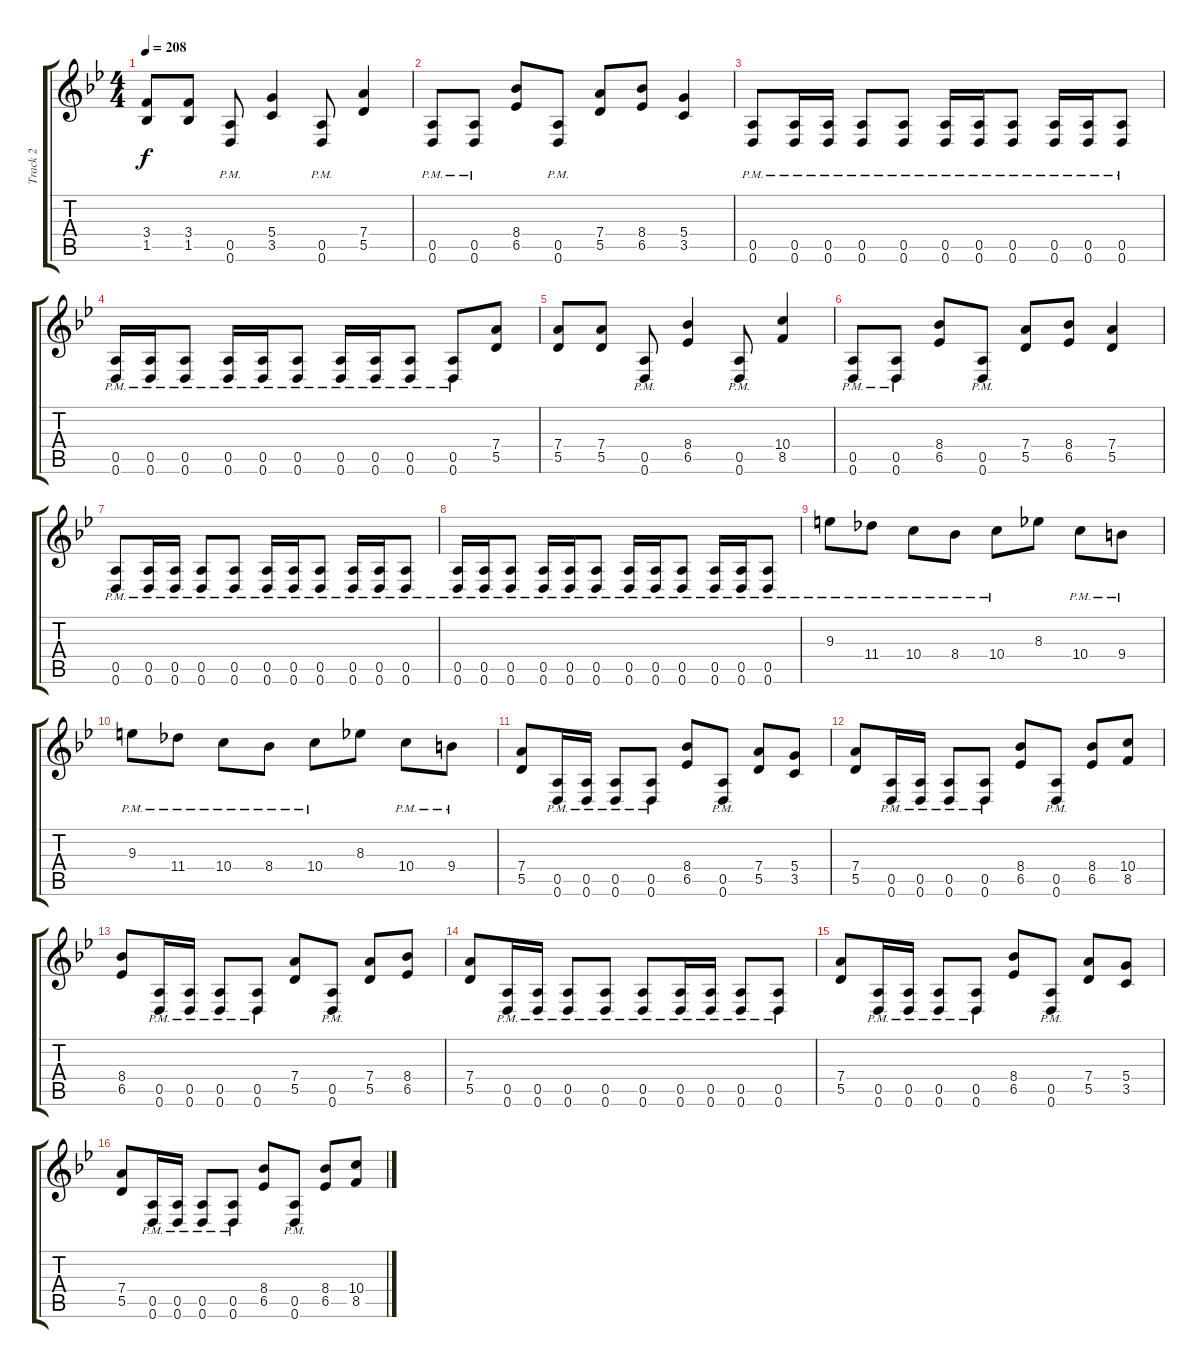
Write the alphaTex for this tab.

\track ("Track 2" "Track 2") {instrument distortionguitar}
\staff {score tabs}
\tuning (E4 B3 G3 D3 A2 D2) {hide}
\ts (4 4)
\tempo 208
\clef g2
\ks bb
(3.4 1.5).8{dy f} (3.4 1.5).8 (0.5{pm} 0.6{pm}).8 (5.4 3.5).4 (0.5{pm} 0.6{pm}).8 (7.4 5.5).4 |
(0.5{pm} 0.6{pm}).8 (0.5{pm} 0.6{pm}).8 (8.4 6.5).8 (0.5{pm} 0.6{pm}).8 (7.4 5.5).8 (8.4 6.5).8 (5.4 3.5).4 |
(0.5{pm} 0.6{pm}).8 (0.5{pm} 0.6{pm}).16 (0.5{pm} 0.6{pm}).16 (0.5{pm} 0.6{pm}).8 (0.5{pm} 0.6{pm}).8 (0.5{pm} 0.6{pm}).16 (0.5{pm} 0.6{pm}).16 (0.5{pm} 0.6{pm}).8 (0.5{pm} 0.6{pm}).16 (0.5{pm} 0.6{pm}).16 (0.5{pm} 0.6{pm}).8 |
(0.5{pm} 0.6{pm}).16 (0.5{pm} 0.6{pm}).16 (0.5{pm} 0.6{pm}).8 (0.5{pm} 0.6{pm}).16 (0.5{pm} 0.6{pm}).16 (0.5{pm} 0.6{pm}).8 (0.5{pm} 0.6{pm}).16 (0.5{pm} 0.6{pm}).16 (0.5{pm} 0.6{pm}).8 (0.5{pm} 0.6{pm}).8 (7.4 5.5).8 |
(7.4 5.5).8 (7.4 5.5).8 (0.5{pm} 0.6{pm}).8 (8.4 6.5).4 (0.5{pm} 0.6{pm}).8 (10.4 8.5).4 |
(0.5{pm} 0.6{pm}).8 (0.5{pm} 0.6{pm}).8 (8.4 6.5).8 (0.5{pm} 0.6{pm}).8 (7.4 5.5).8 (8.4 6.5).8 (7.4 5.5).4 |
(0.5{pm} 0.6{pm}).8 (0.5{pm} 0.6{pm}).16 (0.5{pm} 0.6{pm}).16 (0.5{pm} 0.6{pm}).8 (0.5{pm} 0.6{pm}).8 (0.5{pm} 0.6{pm}).16 (0.5{pm} 0.6{pm}).16 (0.5{pm} 0.6{pm}).8 (0.5{pm} 0.6{pm}).16 (0.5{pm} 0.6{pm}).16 (0.5{pm} 0.6{pm}).8 |
(0.5{pm} 0.6{pm}).16 (0.5{pm} 0.6{pm}).16 (0.5{pm} 0.6{pm}).8 (0.5{pm} 0.6{pm}).16 (0.5{pm} 0.6{pm}).16 (0.5{pm} 0.6{pm}).8 (0.5{pm} 0.6{pm}).16 (0.5{pm} 0.6{pm}).16 (0.5{pm} 0.6{pm}).8 (0.5{pm} 0.6{pm}).16 (0.5{pm} 0.6{pm}).16 (0.5{pm} 0.6{pm}).8 |
9.3{pm}.8 11.4{pm}.8 10.4{pm}.8 8.4{pm}.8 10.4{pm}.8 8.3.8 10.4{pm}.8 9.4{pm}.8 |
9.3{pm}.8 11.4{pm}.8 10.4{pm}.8 8.4{pm}.8 10.4{pm}.8 8.3.8 10.4{pm}.8 9.4{pm}.8 |
(7.4 5.5).8 (0.5{pm} 0.6{pm}).16 (0.5{pm} 0.6{pm}).16 (0.5{pm} 0.6{pm}).8 (0.5{pm} 0.6{pm}).8 (8.4 6.5).8 (0.5{pm} 0.6{pm}).8 (7.4 5.5).8 (5.4 3.5).8 |
(7.4 5.5).8 (0.5{pm} 0.6{pm}).16 (0.5{pm} 0.6{pm}).16 (0.5{pm} 0.6{pm}).8 (0.5{pm} 0.6{pm}).8 (8.4 6.5).8 (0.5{pm} 0.6{pm}).8 (8.4 6.5).8 (10.4 8.5).8 |
(8.4 6.5).8 (0.5{pm} 0.6{pm}).16 (0.5{pm} 0.6{pm}).16 (0.5{pm} 0.6{pm}).8 (0.5{pm} 0.6{pm}).8 (7.4 5.5).8 (0.5{pm} 0.6{pm}).8 (7.4 5.5).8 (8.4 6.5).8 |
(7.4 5.5).8 (0.5{pm} 0.6{pm}).16 (0.5{pm} 0.6{pm}).16 (0.5{pm} 0.6{pm}).8 (0.5{pm} 0.6{pm}).8 (0.5{pm} 0.6{pm}).8 (0.5{pm} 0.6{pm}).16 (0.5{pm} 0.6{pm}).16 (0.5{pm} 0.6{pm}).8 (0.5{pm} 0.6{pm}).8 |
(7.4 5.5).8 (0.5{pm} 0.6{pm}).16 (0.5{pm} 0.6{pm}).16 (0.5{pm} 0.6{pm}).8 (0.5{pm} 0.6{pm}).8 (8.4 6.5).8 (0.5{pm} 0.6{pm}).8 (7.4 5.5).8 (5.4 3.5).8 |
(7.4 5.5).8 (0.5{pm} 0.6{pm}).16 (0.5{pm} 0.6{pm}).16 (0.5{pm} 0.6{pm}).8 (0.5{pm} 0.6{pm}).8 (8.4 6.5).8 (0.5{pm} 0.6{pm}).8 (8.4 6.5).8 (10.4 8.5).8
